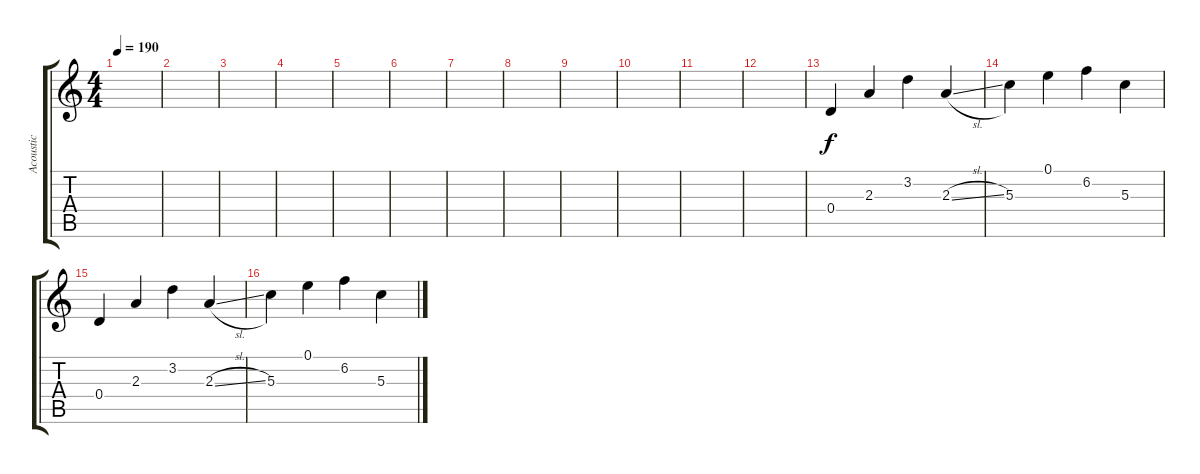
\track ("Acoustic" "Acoustic") {instrument acousticguitarnylon}
\staff {score tabs}
\tuning (E4 B3 G3 D3 A2 E2) {hide}
\ts (4 4)
\tempo 190
\clef g2
\ks c
|
|
|
|
|
|
|
|
|
|
|
|
0.4.4 2.3.4 3.2.4 2.3{sl}.4 |
5.3.4 0.1.4 6.2.4 5.3.4 |
0.4.4 2.3.4 3.2.4 2.3{sl}.4 |
5.3.4 0.1.4 6.2.4 5.3.4
